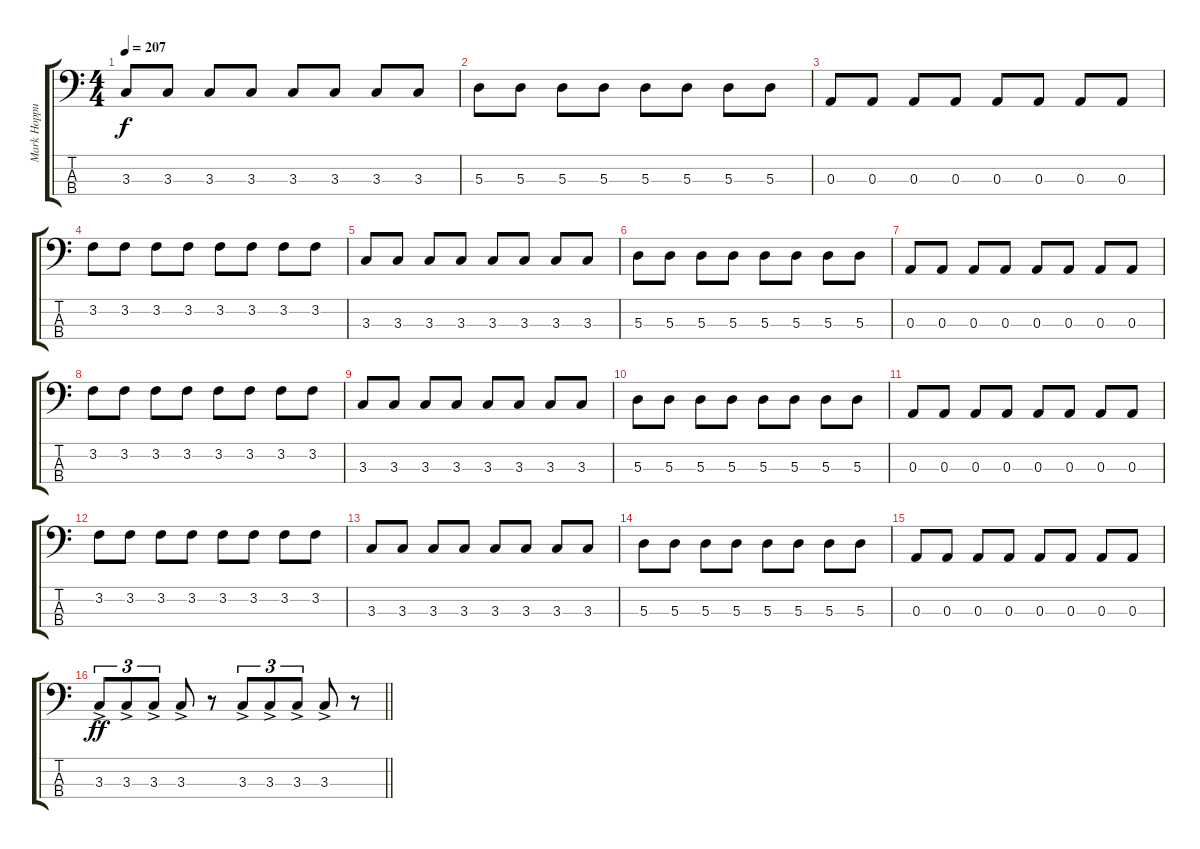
\track ("Mark Hoppus" "Mark Hoppu") {instrument electricbasspick}
\staff {score tabs}
\tuning (G2 D2 A1 E1) {hide}
\ts (4 4)
\tempo 207
\clef f4
\ks c
3.3.8{dy f} 3.3.8 3.3.8 3.3.8 3.3.8 3.3.8 3.3.8 3.3.8 |
5.3.8 5.3.8 5.3.8 5.3.8 5.3.8 5.3.8 5.3.8 5.3.8 |
0.3.8 0.3.8 0.3.8 0.3.8 0.3.8 0.3.8 0.3.8 0.3.8 |
3.2.8 3.2.8 3.2.8 3.2.8 3.2.8 3.2.8 3.2.8 3.2.8 |
3.3.8 3.3.8 3.3.8 3.3.8 3.3.8 3.3.8 3.3.8 3.3.8 |
5.3.8 5.3.8 5.3.8 5.3.8 5.3.8 5.3.8 5.3.8 5.3.8 |
0.3.8 0.3.8 0.3.8 0.3.8 0.3.8 0.3.8 0.3.8 0.3.8 |
3.2.8 3.2.8 3.2.8 3.2.8 3.2.8 3.2.8 3.2.8 3.2.8 |
3.3.8 3.3.8 3.3.8 3.3.8 3.3.8 3.3.8 3.3.8 3.3.8 |
5.3.8 5.3.8 5.3.8 5.3.8 5.3.8 5.3.8 5.3.8 5.3.8 |
0.3.8 0.3.8 0.3.8 0.3.8 0.3.8 0.3.8 0.3.8 0.3.8 |
3.2.8 3.2.8 3.2.8 3.2.8 3.2.8 3.2.8 3.2.8 3.2.8 |
3.3.8 3.3.8 3.3.8 3.3.8 3.3.8 3.3.8 3.3.8 3.3.8 |
5.3.8 5.3.8 5.3.8 5.3.8 5.3.8 5.3.8 5.3.8 5.3.8 |
0.3.8 0.3.8 0.3.8 0.3.8 0.3.8 0.3.8 0.3.8 0.3.8 |
\barLineRight lightlight
3.3{ac}.8{tu (3 2) dy ff} 3.3{ac}.8{tu (3 2)} 3.3{ac}.8{tu (3 2)} 3.3{ac}.8 r.8 3.3{ac}.8{tu (3 2)} 3.3{ac}.8{tu (3 2)} 3.3{ac}.8{tu (3 2)} 3.3{ac}.8 r.8
